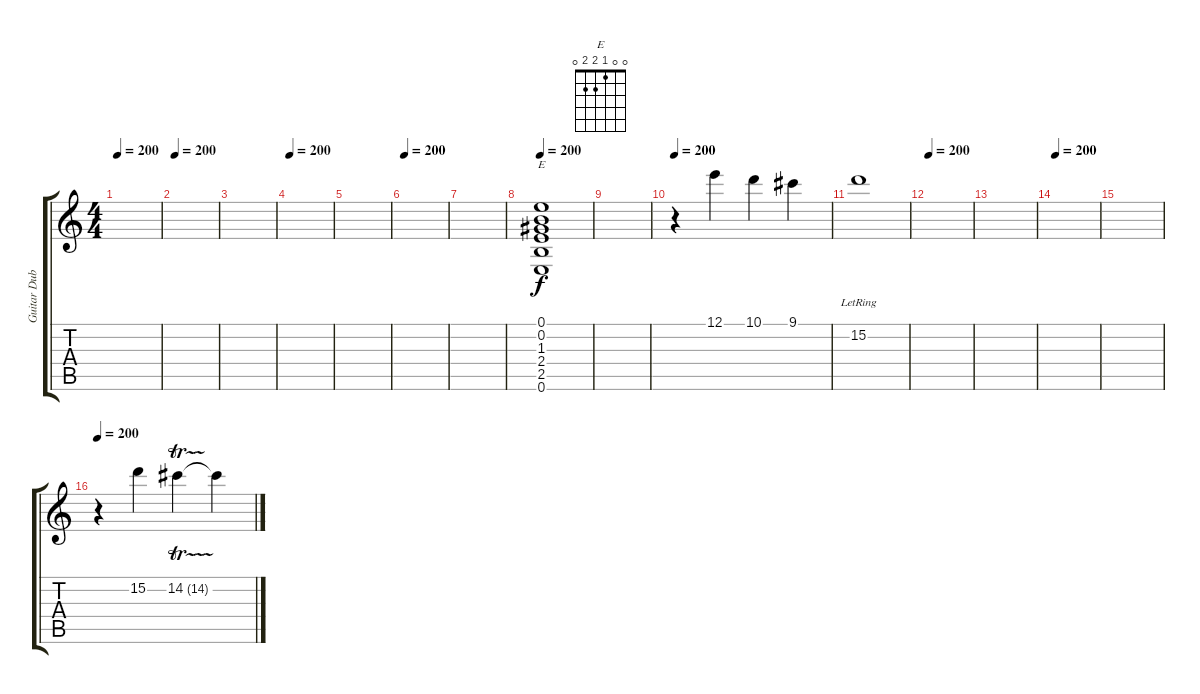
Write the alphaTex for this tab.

\track ("Guitar Dubs" "Guitar Dub") {instrument acousticguitarnylon}
\staff {score tabs}
\tuning (E4 B3 G3 D3 A2 E2) {hide}
\chord ("E" 0 0 1 2 2 0)
\ts (4 4)
\tempo 200
\clef g2
\ks c
|
\tempo 200
|
|
\tempo 200
|
|
\tempo 200
|
|
\tempo 200
(0.1 0.2 1.3 2.4 2.5 0.6).1{ch "E"} |
|
\tempo 200
r.4{instrument acousticguitarsteel} 12.1.4 10.1.4 9.1.4 |
15.2{lr}.1 |
\tempo 200
|
|
\tempo 200
|
|
\tempo 200
r.4 15.2.4 14.2{tr (14 16)}.4 14.2{t}.4
